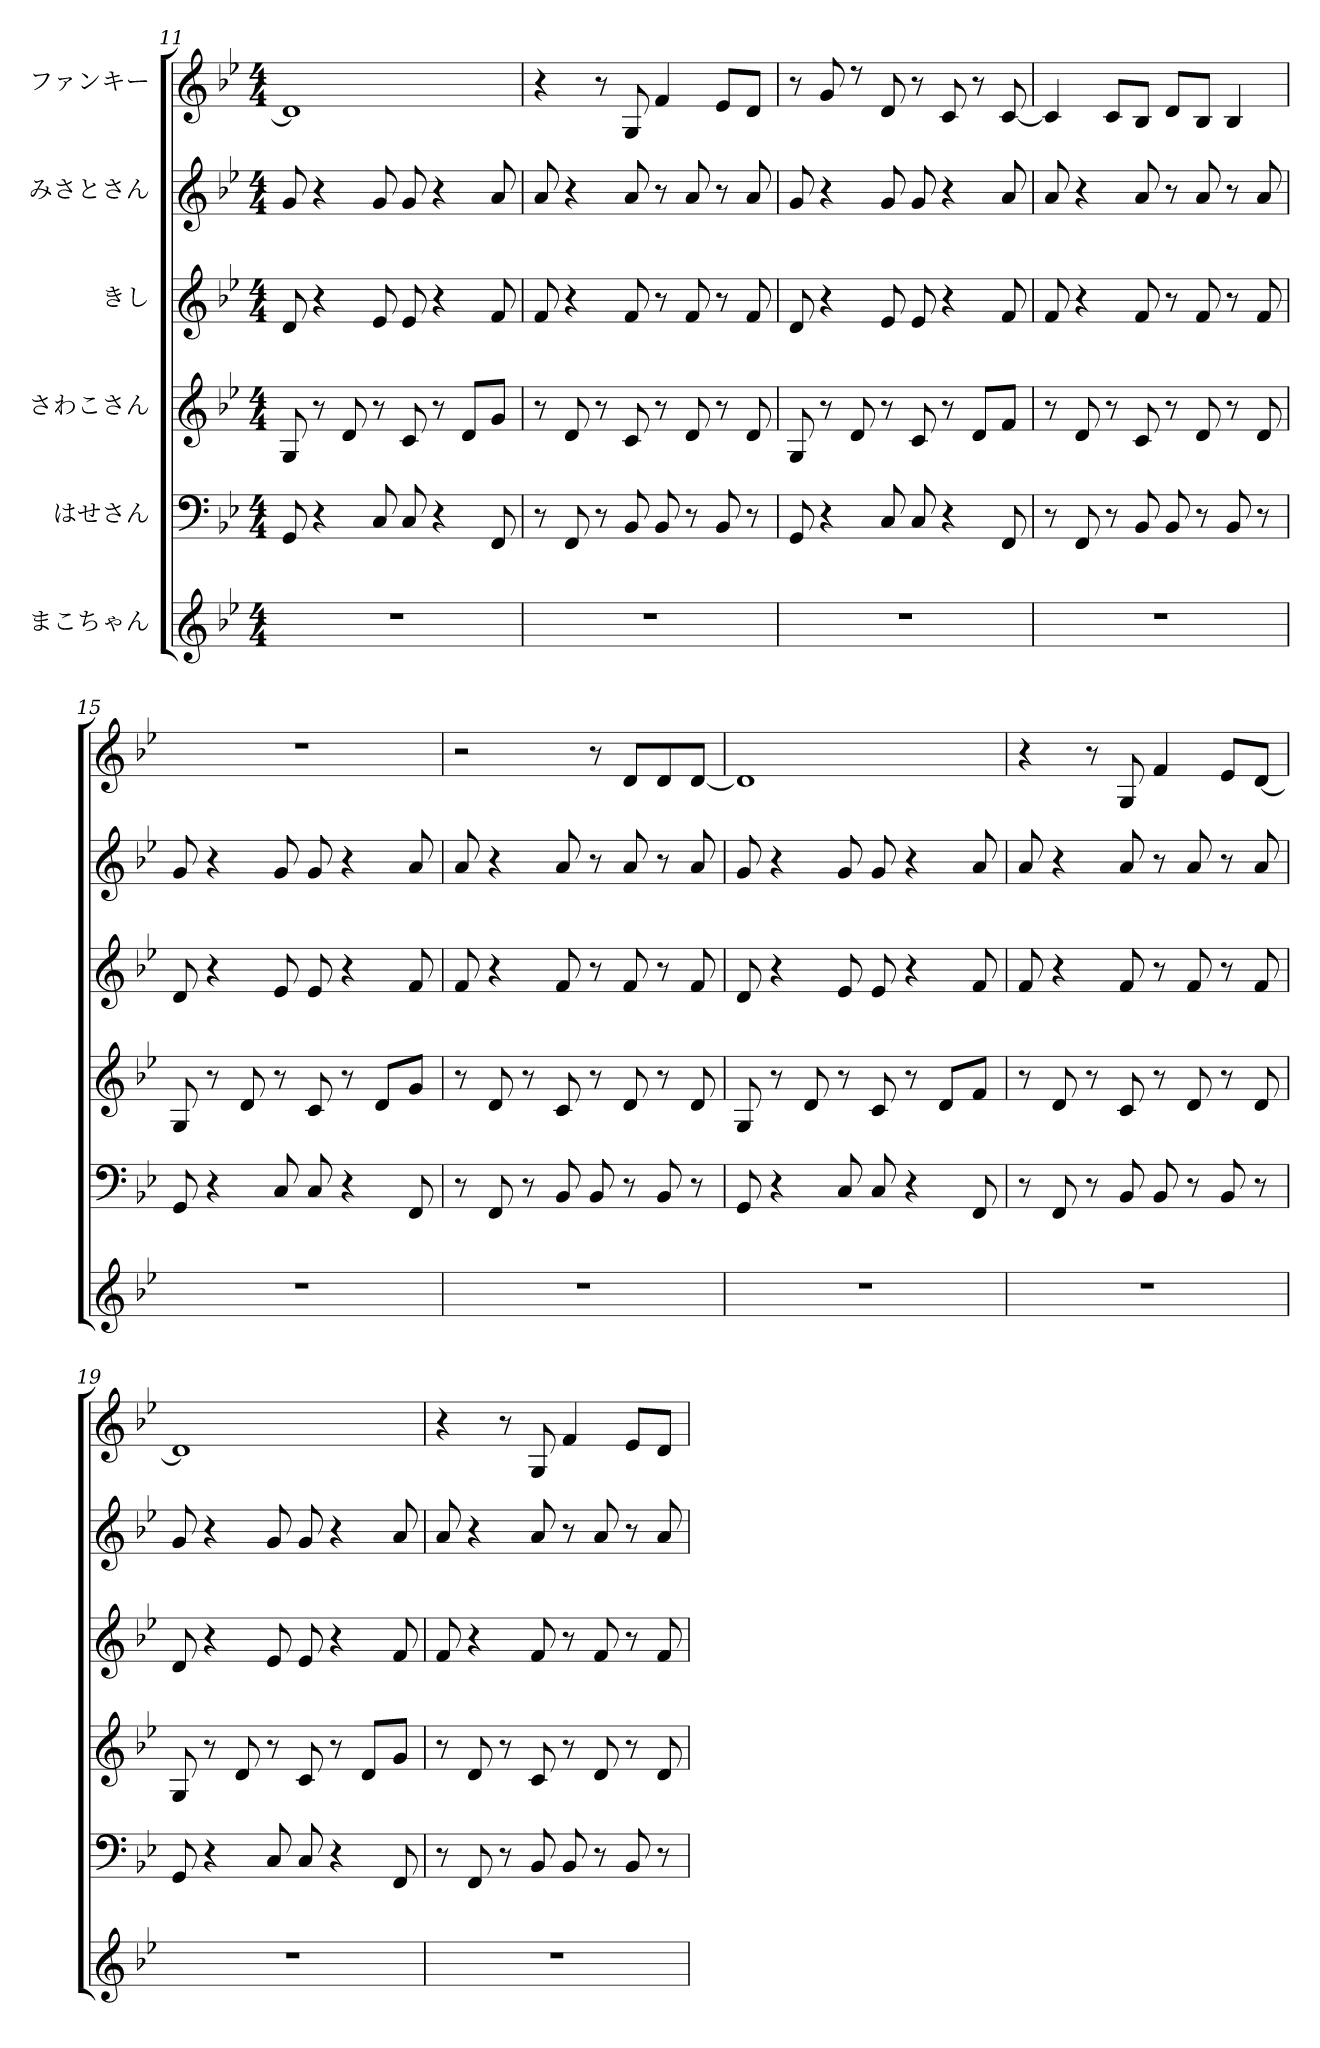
**kern	**kern	**kern	**kern	**kern	**kern
*part6	*part5	*part4	*part3	*part2	*part1
*staff6	*staff5	*staff4	*staff3	*staff2	*staff1
*I"まこちゃん	*I"はせさん	*I"さわこさん	*I"きし	*I"みさとさん	*I"ファンキー
*clefG2	*clefF4	*clefG2	*clefG2	*clefG2	*clefG2
*k[b-e-]	*k[b-e-]	*k[b-e-]	*k[b-e-]	*k[b-e-]	*k[b-e-]
*M4/4	*M4/4	*M4/4	*M4/4	*M4/4	*M4/4
=11	=11	=11	=11	=11	=11
1r	8GG	8G	8d	8g	1d]
.	4r	8r	4r	4r	.
.	.	8d	.	.	.
.	8C	8r	8e-	8g	.
.	8C	8c	8e-	8g	.
.	4r	8r	4r	4r	.
.	.	8dL	.	.	.
.	8FF	8gJ	8f	8a	.
=12	=12	=12	=12	=12	=12
1r	8r	8r	8f	8a	4r
.	8FF	8d	4r	4r	.
.	8r	8r	.	.	8r
.	8BB-	8c	8f	8a	8G
.	8BB-	8r	8r	8r	4f
.	8r	8d	8f	8a	.
.	8BB-	8r	8r	8r	8e-L
.	8r	8d	8f	8a	8dJ
=13	=13	=13	=13	=13	=13
1r	8GG	8G	8d	8g	8r
.	4r	8r	4r	4r	8g
.	.	8d	.	.	8rdd
.	8C	8r	8e-	8g	8d
.	8C	8c	8e-	8g	8r
.	4r	8r	4r	4r	8c
.	.	8dL	.	.	8r
.	8FF	8fJ	8f	8a	[8c
=14	=14	=14	=14	=14	=14
1r	8r	8r	8f	8a	4c]
.	8FF	8d	4r	4r	.
.	8r	8r	.	.	8cL
.	8BB-	8c	8f	8a	8B-J
.	8BB-	8r	8r	8r	8dL
.	8r	8d	8f	8a	8B-J
.	8BB-	8r	8r	8r	4B-
.	8r	8d	8f	8a	.
=15	=15	=15	=15	=15	=15
1r	8GG	8G	8d	8g	1r
.	4r	8r	4r	4r	.
.	.	8d	.	.	.
.	8C	8r	8e-	8g	.
.	8C	8c	8e-	8g	.
.	4r	8r	4r	4r	.
.	.	8dL	.	.	.
.	8FF	8gJ	8f	8a	.
=16	=16	=16	=16	=16	=16
1r	8r	8r	8f	8a	2r
.	8FF	8d	4r	4r	.
.	8r	8r	.	.	.
.	8BB-	8c	8f	8a	.
.	8BB-	8r	8r	8r	8r
.	8r	8d	8f	8a	8dL
.	8BB-	8r	8r	8r	8d
.	8r	8d	8f	8a	[8dJ
=17	=17	=17	=17	=17	=17
1r	8GG	8G	8d	8g	1d]
.	4r	8r	4r	4r	.
.	.	8d	.	.	.
.	8C	8r	8e-	8g	.
.	8C	8c	8e-	8g	.
.	4r	8r	4r	4r	.
.	.	8dL	.	.	.
.	8FF	8fJ	8f	8a	.
=18	=18	=18	=18	=18	=18
1r	8r	8r	8f	8a	4r
.	8FF	8d	4r	4r	.
.	8r	8r	.	.	8r
.	8BB-	8c	8f	8a	8G
.	8BB-	8r	8r	8r	4f
.	8r	8d	8f	8a	.
.	8BB-	8r	8r	8r	8e-L
.	8r	8d	8f	8a	[8dJ
=19	=19	=19	=19	=19	=19
1r	8GG	8G	8d	8g	1d]
.	4r	8r	4r	4r	.
.	.	8d	.	.	.
.	8C	8r	8e-	8g	.
.	8C	8c	8e-	8g	.
.	4r	8r	4r	4r	.
.	.	8dL	.	.	.
.	8FF	8gJ	8f	8a	.
=20	=20	=20	=20	=20	=20
1r	8r	8r	8f	8a	4r
.	8FF	8d	4r	4r	.
.	8r	8r	.	.	8r
.	8BB-	8c	8f	8a	8G
.	8BB-	8r	8r	8r	4f
.	8r	8d	8f	8a	.
.	8BB-	8r	8r	8r	8e-L
.	8r	8d	8f	8a	8dJ
=	=	=	=	=	=
*-	*-	*-	*-	*-	*-
